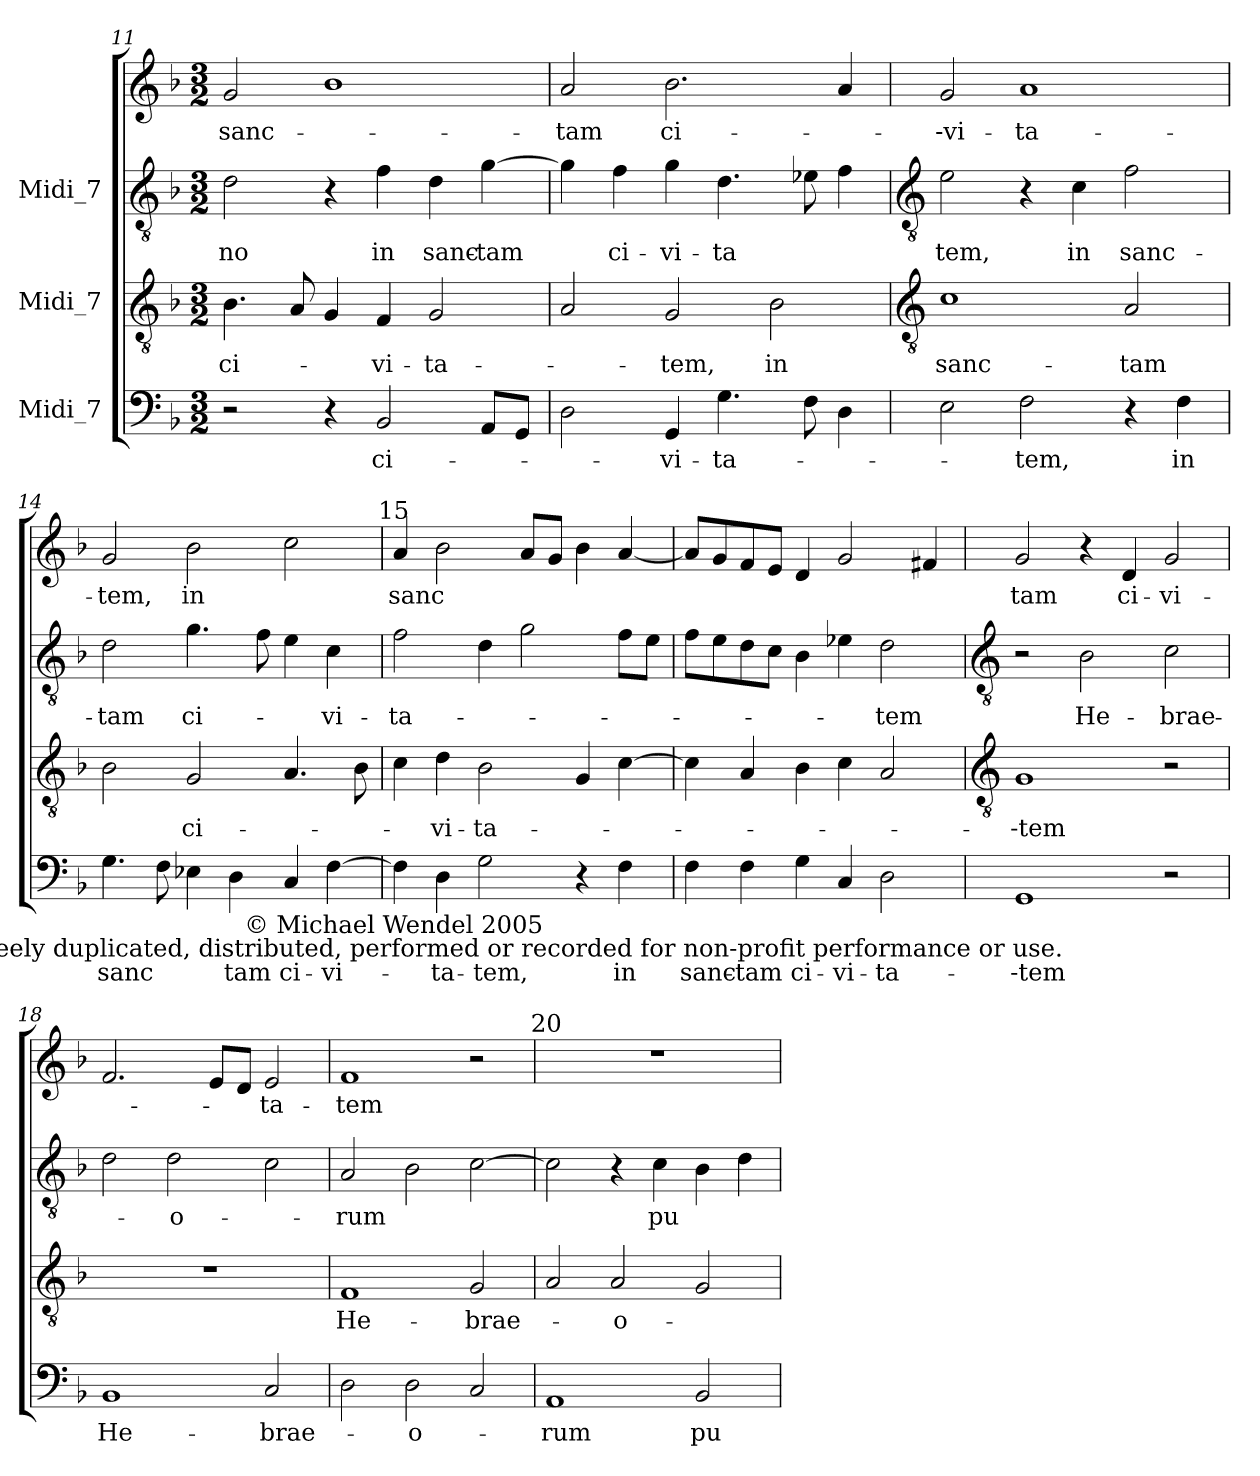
**kern	**text	**kern	**text	**kern	**text	**kern	**text
*part4	*part4	*part3	*part3	*part2	*part2	*part1	*part1
*staff4	*staff4	*staff3	*staff3	*staff2	*staff2	*staff1	*staff1
*I"Midi_7	*	*I"Midi_7	*	*I"Midi_7	*	*	*
*clefF4	*	*clefGv2	*	*clefGv2	*	*clefG2	*
*k[b-]	*	*k[b-]	*	*k[b-]	*	*k[b-]	*
*F:	*	*F:	*	*F:	*	*F:	*
*M3/2	*	*M3/2	*	*M3/2	*	*M3/2	*
=11	=11	=11	=11	=11	=11	=11	=11
!	!	!	!LO:LY:b	!	!LO:LY:b	!	!LO:LY:b
2r	.	4.B-	ci-	2d	no	2g	sanc-
.	.	8A	.	.	.	.	.
4r	.	4G	.	4r	.	1b-	.
!	!LO:LY:b	!	!LO:LY:b	!	!LO:LY:b	!	!
2BB-	ci-	4F	-vi-	4f	in	.	.
!	!	!	!LO:LY:b	!	!LO:LY:b	!	!
.	.	2G	-ta-	4d	sanc-	.	.
!	!	!	!	!	!LO:LY:b	!	!
8AAL	.	.	.	[4g	-tam	.	.
8GGJ	.	.	.	.	.	.	.
=12	=12	=12	=12	=12	=12	=12	=12
!	!	!	!	!	!	!	!LO:LY:b
2D	.	2A	.	4g]	.	2a	-tam
!	!	!	!	!	!LO:LY:b	!	!
.	.	.	.	4f	ci-	.	.
!	!LO:LY:b	!	!LO:LY:b	!	!LO:LY:b	!	!LO:LY:b
4GG	-vi-	2G	-tem,	4g	-vi-	2.b-	ci-
!	!LO:LY:b	!	!	!	!LO:LY:b	!	!
4.G	-ta-	.	.	4.d	-ta	.	.
!	!	!	!LO:LY:b	!	!	!	!
.	.	2B-	in	.	.	.	.
8F	.	.	.	8e-	.	.	.
4D	.	.	.	4f	.	4a	.
!!LO:LB:g=z
=13	=13	=13	=13	=13	=13	=13	=13
*	*	*clefGv2	*	*clefGv2	*	*	*
!	!	!	!LO:LY:b	!	!LO:LY:b	!	!LO:LY:b
2E	.	1c	sanc-	2e	-tem,	2g	--vi-
!	!LO:LY:b	!	!	!	!	!	!LO:LY:b
2F	-tem,	.	.	4r	.	1a	-ta-
!	!	!	!	!	!LO:LY:b	!	!
.	.	.	.	4c	in	.	.
!	!	!	!LO:LY:b	!	!LO:LY:b	!	!
4r	.	2A	-tam	2f	sanc-	.	.
!	!LO:LY:b	!	!	!	!	!	!
4F	in	.	.	.	.	.	.
=14	=14	=14	=14	=14	=14	=14	=14
!	!LO:LY:b	!	!	!	!LO:LY:b	!	!LO:LY:b
4.G	sanc	2B-	.	2d	-tam	2g	-tem,
8F	.	.	.	.	.	.	.
!	!	!	!LO:LY:b	!	!LO:LY:b	!	!LO:LY:b
4E-X	.	2G	ci-	4.g	ci-	2b-	in
!	!LO:LY:b	!	!	!	!	!	!
4D	tam	.	.	.	.	.	.
.	.	.	.	8f	.	.	.
!	!LO:LY:b	!	!	!	!	!	!
4C	ci-	4.A	.	4e	.	2cc	.
!	!LO:LY:b	!	!	!	!LO:LY:b	!	!
[4F	-vi-	.	.	4c	-vi-	.	.
.	.	8B-	.	.	.	.	.
=15	=15	=15	=15	=15	=15	=15	=15
!	!	!	!	!	!	!LO:TX:a:cj:t=15	!
!LO:TX:b:cj:t=© Michael Wendel 2005\nThis edition may be freely duplicated, distributed, performed or recorded for non-profit performance or use.	!	!	!	!	!	!	!
!	!	!	!	!	!LO:LY:b	!	!LO:LY:b
4F]	.	4c	.	2f	-ta-	4a	sanc
!	!LO:LY:b	!	!LO:LY:b	!	!	!	!
4D	-ta-	4d	-vi-	.	.	2b-	.
!	!LO:LY:b	!	!LO:LY:b	!	!	!	!
2G	-tem,	2B-	-ta-	4d	.	.	.
.	.	.	.	2g	.	8aL	.
.	.	.	.	.	.	8gJ	.
4r	.	4G	.	.	.	4b-	.
!	!LO:LY:b	!	!	!	!	!	!
4F	in	[4c	.	8fL	.	[4a	.
.	.	.	.	8eJ	.	.	.
=16	=16	=16	=16	=16	=16	=16	=16
!	!LO:LY:b	!	!	!	!	!	!
4F	sanc-	4c]	.	8fL	.	8aL]	.
.	.	.	.	8e	.	8g	.
!	!LO:LY:b	!	!	!	!	!	!
4F	-tam	4A	.	8d	.	8f	.
.	.	.	.	8cJ	.	8eJ	.
!	!LO:LY:b	!	!	!	!	!	!
4G	ci-	4B-	.	4B-	.	4d	.
!	!LO:LY:b	!	!	!	!	!	!
4C	-vi-	4c	.	4e-X	.	2g	.
!	!LO:LY:b	!	!	!	!LO:LY:b	!	!
2D	-ta-	2A	.	2d	-tem	.	.
.	.	.	.	.	.	4f#	.
!!LO:LB:g=z
=17	=17	=17	=17	=17	=17	=17	=17
*	*	*clefGv2	*	*clefGv2	*	*	*
!	!LO:LY:b	!	!LO:LY:b	!	!	!	!LO:LY:b
1GG	--tem	1G	--tem	2r	.	2g	-tam
!	!	!	!	!	!LO:LY:b	!	!
.	.	.	.	2B-	He-	4r	.
!	!	!	!	!	!	!	!LO:LY:b
.	.	.	.	.	.	4d	ci-
!	!	!	!	!	!LO:LY:b	!	!LO:LY:b
2r	.	2r	.	2c	-brae-	2g	-vi-
=18	=18	=18	=18	=18	=18	=18	=18
!	!LO:LY:b	!	!	!	!	!	!
1BB-	He-	1.r	.	2d	.	2.f	.
!	!	!	!	!	!LO:LY:b	!	!
.	.	.	.	2d	-o-	.	.
.	.	.	.	.	.	8eL	.
.	.	.	.	.	.	8dJ	.
!	!LO:LY:b	!	!	!	!	!	!LO:LY:b
2C	-brae-	.	.	2c	.	2e	-ta-
=19	=19	=19	=19	=19	=19	=19	=19
!	!	!	!LO:LY:b	!	!LO:LY:b	!	!LO:LY:b
2D	.	1F	He-	2A	-rum	1f	-tem
!	!LO:LY:b	!	!	!	!	!	!
2D	-o-	.	.	2B-	.	.	.
!	!	!	!LO:LY:b	!	!	!	!
2C	.	2G	-brae-	[2c	.	2r	.
=20	=20	=20	=20	=20	=20	=20	=20
!	!	!	!	!	!	!LO:TX:a:cj:t=20	!
!	!LO:LY:b	!	!	!	!	!	!
1AA	-rum	2A	.	2c]	.	1.r	.
!	!	!	!LO:LY:b	!	!	!	!
.	.	2A	-o-	4r	.	.	.
!	!	!	!	!	!LO:LY:b	!	!
.	.	.	.	4c	pu	.	.
!	!LO:LY:b	!	!	!	!	!	!
2BB-	pu-	2G	.	4B-	.	.	.
.	.	.	.	4d	.	.	.
=	=	=	=	=	=	=	=
*-	*-	*-	*-	*-	*-	*-	*-
